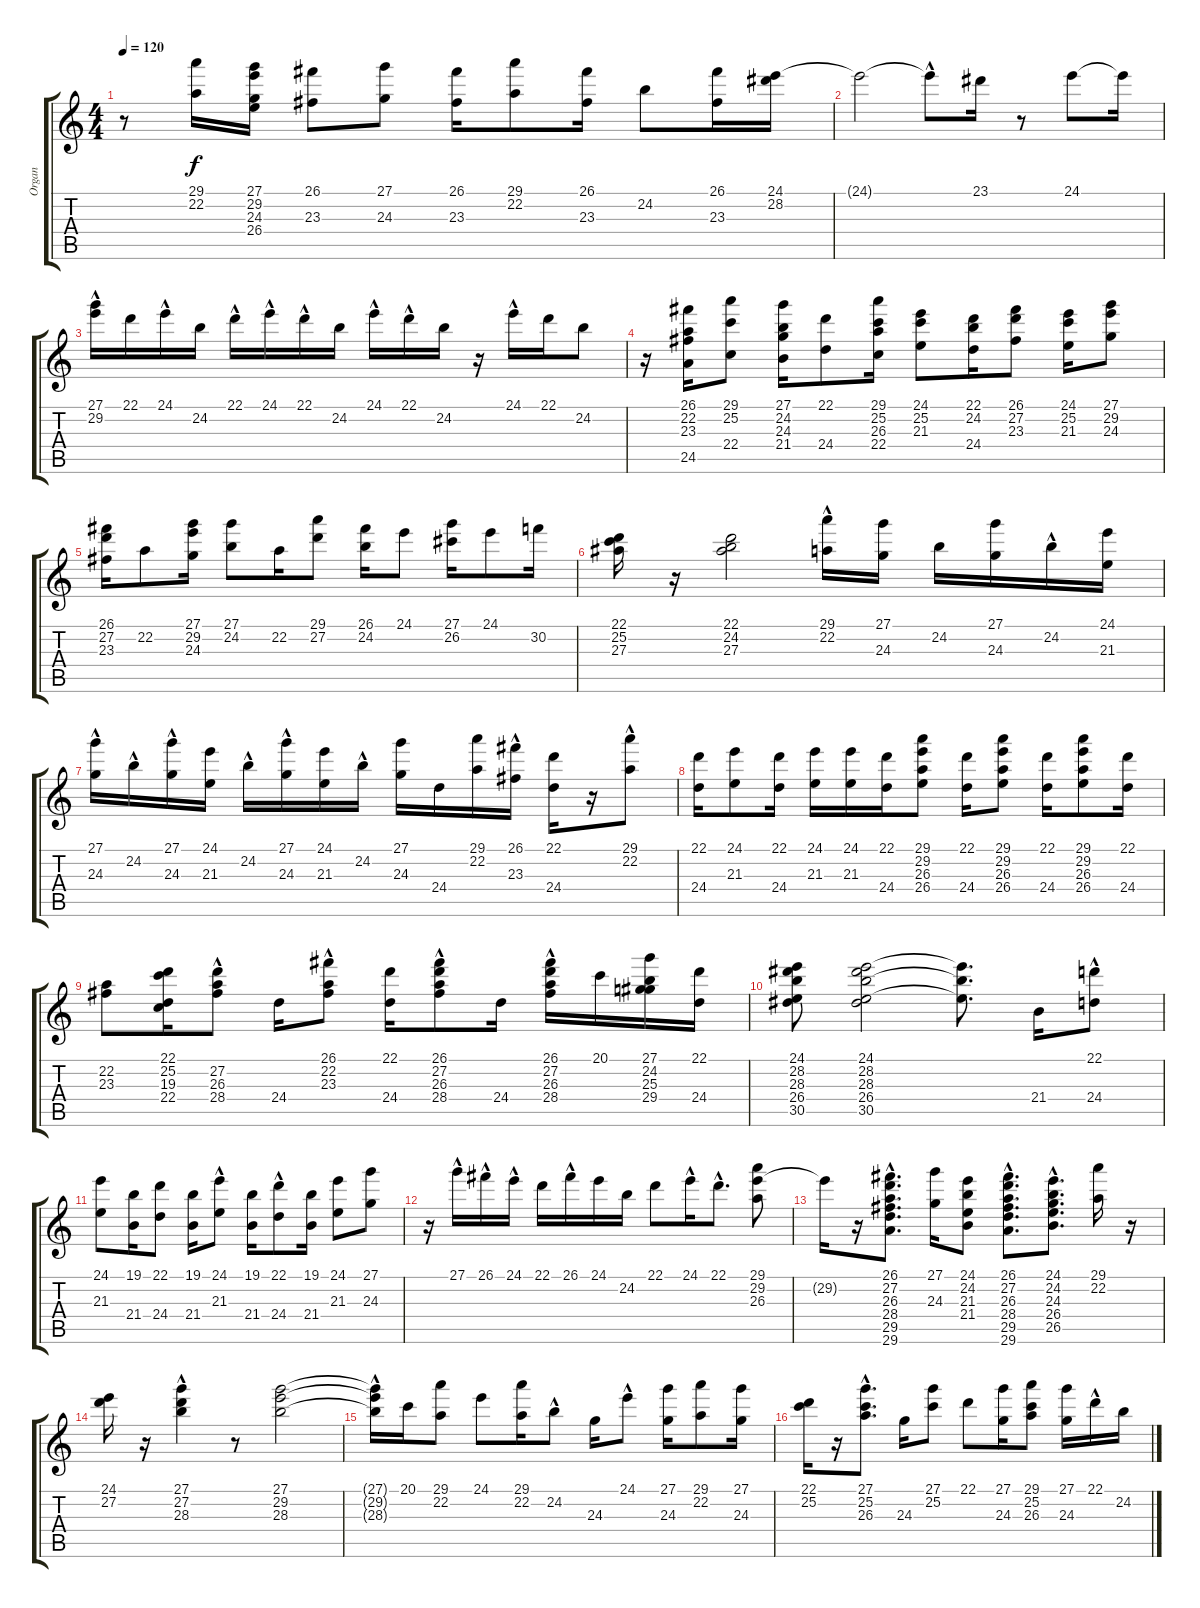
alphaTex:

\track ("Organ" "Organ") {instrument rockorgan}
\staff {score tabs}
\tuning (E4 B3 G3 D3 A2 E2) {hide}
\ts (4 4)
\tempo 120
\clef g2
\ks c
r.8{dy f} (29.1 22.2).16 (27.1 29.2 24.3 26.4).16 (26.1 23.3).8 (27.1 24.3).8 (26.1 23.3).16 (29.1 22.2).8 (26.1 23.3).16 24.2.8 (26.1 23.3).16 (24.1 28.2).16 |
24.1{t}.2 24.1{hac t}.8 23.1.16 r.8 24.1.8 24.1{t}.16 |
(27.1{hac} 29.2).16 22.1.16 24.1{hac}.16 24.2.16 22.1{hac}.16 24.1{hac}.16 22.1{hac}.16 24.2.16 24.1{hac}.16 22.1{hac}.16 24.2.16 r.16 24.1{hac}.16 22.1.16 24.2.8 |
r.16 (26.1 22.2 23.3 24.5).16 (29.1 25.2 22.4).8 (27.1 24.2 24.3 21.4).16 (22.1 24.4).8 (29.1 25.2 26.3 22.4).16 (24.1 25.2 21.3).8 (22.1 24.2 24.4).16 (26.1 27.2 23.3).8 (24.1 25.2 21.3).16 (27.1 29.2 24.3).8 |
(26.1 27.2 23.3).16 22.2.8 (27.1 29.2 24.3).16 (27.1 24.2).8 22.2.16 (29.1 27.2).8 (26.1 24.2).16 24.1.8 (27.1 26.2).16 24.1.8 30.2.16 |
(22.1 25.2 27.3).16 r.16 (22.1 24.2 27.3).2 (29.1{hac} 22.2{hac}).16 (27.1 24.3).16 24.2.16 (27.1 24.3).16 24.2{hac}.16 (24.1 21.3).16 |
(27.1{hac} 24.3{hac}).16 24.2{hac}.16 (27.1{hac} 24.3{hac}).16 (24.1 21.3).16 24.2{hac}.16 (27.1{hac} 24.3{hac}).16 (24.1 21.3).16 24.2{hac}.16 (27.1 24.3).16 24.4.16 (29.1 22.2).16 (26.1{hac} 23.3{hac}).16 (22.1 24.4).16 r.16 (29.1{hac} 22.2{hac}).8 |
(22.1 24.4).16 (24.1 21.3).8 (22.1 24.4).16 (24.1 21.3).16 (24.1 21.3).16 (22.1 24.4).16 (29.1 29.2 26.3 26.4).8 (22.1 24.4).16 (29.1 29.2 26.3 26.4).8 (22.1 24.4).16 (29.1 29.2 26.3 26.4).8 (22.1 24.4).16 |
(22.2 23.3).8 (22.1 25.2 19.3 22.4).16 (27.2{hac} 26.3{hac} 28.4{hac}).8 24.4.16 (26.1{hac} 22.2{hac} 23.3{hac}).8 (22.1 24.4).16 (26.1{hac} 27.2{hac} 26.3{hac} 28.4{hac}).8 24.4.16 (26.1{hac} 27.2 26.3{hac} 28.4{hac}).16 20.1.16 (27.1 24.2 25.3 29.4).16 (22.1 24.4).16 |
(24.1 28.2 28.3 26.4 30.5).8 (24.1 28.2 28.3 26.4 30.5).2 (24.1{t} 28.3{t} 26.4{t}).8{d} 21.4.16 (22.1{hac} 24.4{hac}).8 |
(24.1 21.3).8 (19.1 21.4).16 (22.1 24.4).8 (19.1 21.4).16 (24.1{hac} 21.3{hac}).8 (19.1 21.4).16 (22.1{hac} 24.4{hac}).8 (19.1 21.4).16 (24.1 21.3).8 (27.1 24.3).8 |
r.16 27.1{hac}.16 26.1{hac}.16 24.1{hac}.16 22.1.16 26.1{hac}.16 24.1.16 24.2.16 22.1.8 24.1{hac}.16 22.1{hac}.8{d} (29.1 29.2 26.3).8 |
29.2{t}.16 r.16 (26.1{hac} 27.2{hac} 26.3{hac} 28.4{hac} 29.5{hac} 29.6{hac}).8{d} (27.1 24.3).16 (24.1 24.2 21.3 21.4).8 (26.1{hac} 27.2{hac} 26.3{hac} 28.4{hac} 29.5{hac} 29.6{hac}).8{d} (24.1{hac} 24.2{hac} 24.3{hac} 26.4 26.5).8{d} (29.1 22.2).16 r.16 |
(24.1 27.2).16 r.16 (27.1 27.2 28.3{hac}).4 r.8 (27.1 29.2 28.3).2 |
(27.1{t} 29.2{hac t} 28.3{hac t}).16 20.1.16 (29.1 22.2).8 24.1.8 (29.1 22.2).16 24.2{hac}.8 24.3.16 24.1{hac}.8 (27.1 24.3).16 (29.1 22.2).8 (27.1 24.3).16 |
(22.1 25.2).16 r.16 (27.1{hac} 25.2 26.3).8{d} 24.3.16 (27.1 25.2).8 22.1.8 (27.1 24.3).16 (29.1 25.2 26.3).8 (27.1 24.3).16 22.1{hac}.16 24.2.16
